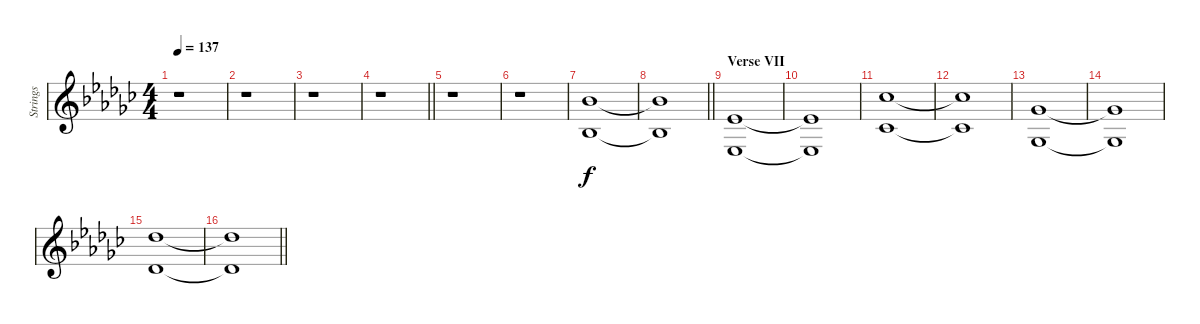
\track ("Strings" "Strings") {instrument stringensemble1}
\staff {score}
\tuning (E4 B3 G3 D3 A2 E2) {hide}
\ts (4 4)
\tempo 137
\clef g2
\ks ebminor
r.1{dy f} |
r.1 |
r.1 |
\barLineRight lightlight
r.1 |
r.1 |
r.1 |
(6.1 3.3).1{volume 10} |
\barLineRight lightlight
(6.1{t} 3.3{t}).1 |
\section ("" "Verse VII")
(4.2 1.4).1 |
(4.2{t} 1.4{t}).1 |
(7.1 0.2).1 |
(7.1{t} 0.2{t}).1 |
(2.1 4.4).1 |
(2.1{t} 4.4{t}).1 |
(9.1 2.2).1 |
\barLineRight lightlight
(9.1{t} 2.2{t}).1
